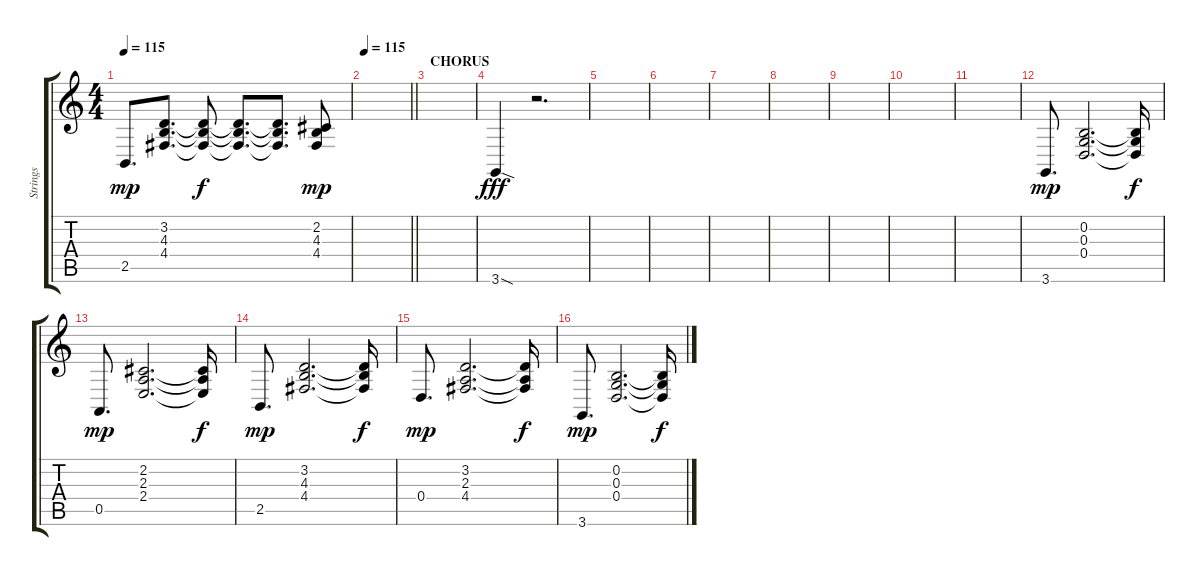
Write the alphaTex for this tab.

\track ("Strings" "Strings") {instrument pad2warm}
\staff {score tabs}
\tuning (E4 B3 G3 D3 A2 E2) {hide}
\ts (4 4)
\tempo 115
\clef g2
\ks c
2.5.8{d dy mp} (3.2 4.3 4.4).8{d} (3.2{t} 4.3{t} 4.4{t}).8{dy f} (3.2{t} 4.3{t} 4.4{t}).8{d} (3.2{t} 4.3{t} 4.4{t}).8{d} (2.2 4.3 4.4).8{dy mp} |
\tempo 115
\barLineRight lightlight
|
\section ("" "CHORUS")
|
3.6{sod}.4{dy fff} r.2{d} |
|
|
|
|
|
|
|
3.6.8{d dy mp} (0.2 0.3 0.4).2{d} (0.2{t} 0.3{t} 0.4{t}).16{dy f} |
0.5.8{d dy mp} (2.2 2.3 2.4).2{d} (2.2{t} 2.3{t} 2.4{t}).16{dy f} |
2.5.8{d dy mp} (3.2 4.3 4.4).2{d} (3.2{t} 4.3{t} 4.4{t}).16{dy f} |
0.4.8{d dy mp} (3.2 2.3 4.4).2{d} (3.2{t} 2.3{t} 4.4{t}).16{dy f} |
3.6.8{d dy mp} (0.2 0.3 0.4).2{d} (0.2{t} 0.3{t} 0.4{t}).16{dy f}
